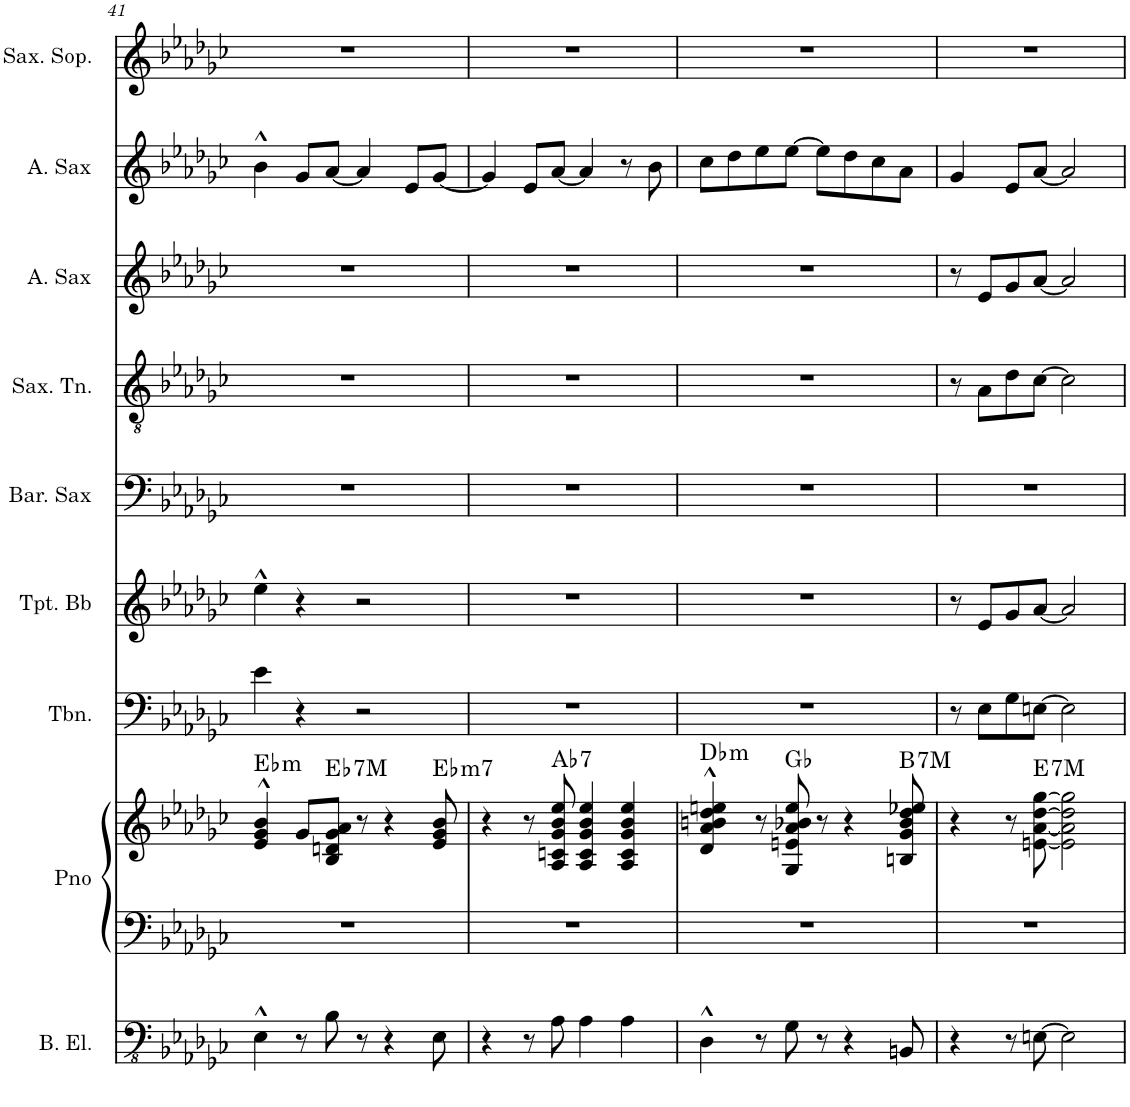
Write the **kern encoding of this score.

**kern	**kern	**kern	**harte	**kern	**kern	**kern	**kern	**kern	**kern	**kern
*part9	*part8	*part8	*part8	*part7	*part6	*part5	*part4	*part3	*part2	*part1
*staff10	*staff9	*staff8	*	*staff7	*staff6	*staff5	*staff4	*staff3	*staff2	*staff1
*I"Baixo elétrico	*I"Piano	*	*	*I"Trombone	*I"Trompete Bb	*I"Saxofone barítono	*I"Saxofone Tenor	*I"Saxofone Alto	*I"Saxofone Alto	*I"Saxofone Soprano
*I'B. El.	*I'Pno	*	*	*I'Tbn.	*I'Tpt. Bb	*	*I'Sax. Tn.	*	*	*I'Sax. Sop.
!!LO:PB:g=z
*clefFv4	*clefF4	*clefG2	*	*clefF4	*clefG2	*clefF4	*clefGv2	*clefG2	*clefG2	*clefG2
*	*	*	*	*	*ITrd1c2	*ITrd12c21	*ITrd8c14	*ITrd5c9	*ITrd5c9	*ITrd1c2
*k[b-e-a-d-g-c-]	*k[b-e-a-d-g-c-]	*k[b-e-a-d-g-c-]	*	*k[b-e-a-d-g-c-]	*k[b-e-a-d-g-c-]	*k[b-e-a-d-g-c-]	*k[b-e-a-d-g-c-]	*k[b-e-a-d-g-c-]	*k[b-e-a-d-g-c-]	*k[b-e-a-d-g-c-]
*M4/4	*M4/4	*M4/4	*	*M4/4	*M4/4	*M4/4	*M4/4	*M4/4	*M4/4	*M4/4
=41	=41	=41	=41	=41	=41	=41	=41	=41	=41	=41
!	!	!	!LO:H:kt=m	!	!	!	!	!	!	!
4EE-^^\	1r	4e-/^^ 4g-/^^ 4b-/^^	Eb:min	4e-\	4ee-^^\	1r	1r	1r	4b-^^\	1r
8r	.	8g-/L	.	4r	4r	.	.	.	8g-/L	.
!	!	!	!LO:H:kt=7	!	!	!	!	!	!	!
8BB-\	.	8B-/ 8dn/ 8g-/ 8a-/J	Eb:7	.	.	.	.	.	[8a-/J	.
8r	.	8r	.	2r	2r	.	.	.	4a-/]	.
4r	.	4r	.	.	.	.	.	.	.	.
.	.	.	.	.	.	.	.	.	8e-/L	.
!	!	!	!LO:H:kt=m7	!	!	!	!	!	!	!
8EE-\	.	8e-/ 8g-/ 8b-/	Eb:min7	.	.	.	.	.	[8g-/J	.
=42	=42	=42	=42	=42	=42	=42	=42	=42	=42	=42
4r	1r	4r	.	1r	1r	1r	1r	1r	4g-/]	1r
8r	.	8r	.	.	.	.	.	.	8e-/L	.
!	!	!	!LO:H:kt=7	!	!	!	!	!	!	!
8AA-\	.	8A-/ 8cn/ 8g-/ 8b-/ 8ee-/	Ab:7	.	.	.	.	.	[8a-/J	.
4AA-\	.	4A-/ 4c/ 4g-/ 4b-/ 4ee-/	.	.	.	.	.	.	4a-/]	.
4AA-\	.	4A-/ 4c/ 4g-/ 4b-/ 4ee-/	.	.	.	.	.	.	8r	.
.	.	.	.	.	.	.	.	.	8b-\	.
=43	=43	=43	=43	=43	=43	=43	=43	=43	=43	=43
!	!	!	!LO:H:kt=m	!	!	!	!	!	!	!
4DD-^^\	1r	4d-/^^ 4a-/^^ 4bn/^^ 4dd-/^^ 4een/^^	Db:min	1r	1r	1r	1r	1r	8cc-\L	1r
.	.	.	.	.	.	.	.	.	8dd-\	.
8r	.	8r	.	.	.	.	.	.	8ee-\	.
8GG-\	.	8G-/ 8en/ 8a-/ 8b-X/ 8ee/	Gb:maj	.	.	.	.	.	[8ee-\J	.
8r	.	8r	.	.	.	.	.	.	8ee-\L]	.
4r	.	4r	.	.	.	.	.	.	8dd-\	.
.	.	.	.	.	.	.	.	.	8cc-\	.
!	!	!	!LO:H:kt=7	!	!	!	!	!	!	!
8BBBn/	.	8Bn/ 8g-/ 8b-/ 8dd-/ 8ee-X/	B:7	.	.	.	.	.	8a-\J	.
=44	=44	=44	=44	=44	=44	=44	=44	=44	=44	=44
4r	1r	4r	.	8r	8r	1r	8r	8r	4g-/	1r
.	.	.	.	8E-\L	8e-/L	.	8A-\L	8e-/L	.	.
8r	.	8r	.	8G-\	8g-/	.	8d-\	8g-/	8e-/L	.
!	!	!	!LO:H:kt=7	!	!	!	!	!	!	!
[8EEn\	.	[8en\ [8a-\ [8dd-\ [8gg-\	E:7	[8En\J	[8a-/J	.	[8c-\J	[8a-/J	[8a-/J	.
2EE\]	.	2e\] 2a-\] 2dd-\] 2gg-\]	.	2E\]	2a-/]	.	2c-\]	2a-/]	2a-/]	.
=	=	=	=	=	=	=	=	=	=	=
*-	*-	*-	*-	*-	*-	*-	*-	*-	*-	*-
